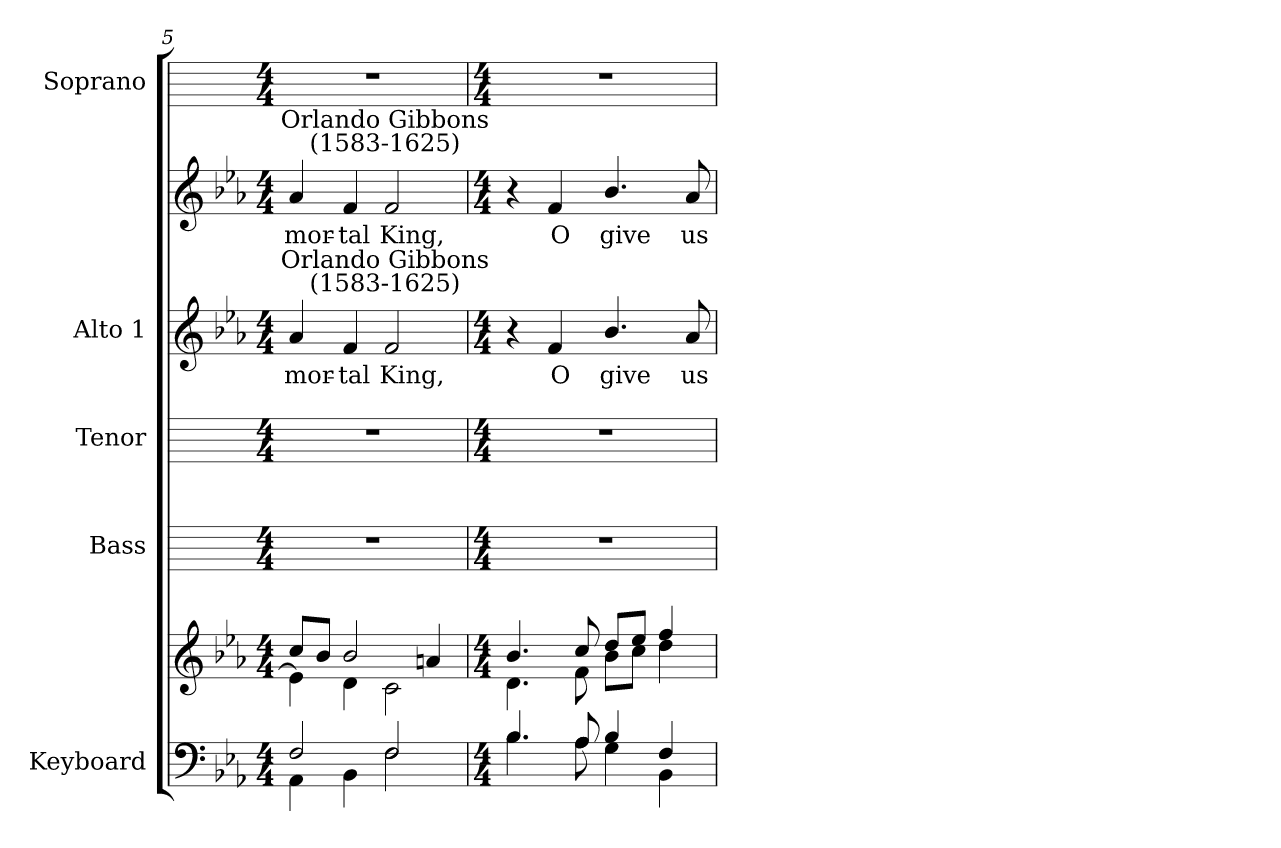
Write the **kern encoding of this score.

**kern	**kern	**kern	**kern	**kern	**text	**kern	**text	**kern
*part5	*part5	*part4	*part3	*part2	*part2	*part2	*part2	*part1
*staff7	*staff6	*staff5	*staff4	*staff3	*staff3	*staff2	*staff2	*staff1
*I"Keyboard	*	*I"Bass	*I"Tenor	*I"Alto 1	*	*	*	*I"Soprano
*	*	*I'B	*I'T	*I'A1	*	*	*	*I'S
*clefF4	*clefG2	*	*	*	*	*clefG2	*	*
*k[b-e-a-]	*k[b-e-a-]	*	*	*k[b-e-a-]	*	*k[b-e-a-]	*	*
*E-:	*E-:	*	*	*E-:	*	*E-:	*	*
*M4/4	*M4/4	*M4/4	*M4/4	*M4/4	*	*M4/4	*	*M4/4
=5	=5	=5	=5	=5	=5	=5	=5	=5
*^	*^	*	*	*	*	*	*	*
!	!	!	!	!	!	!	!LO:LY:b	!	!LO:LY:b	!
2F/	4AA-\	8cc/L	4e-\]	1r	1r	4a-	-mor-	4a-	-mor-	1r
.	.	8b-/J	.	.	.	.	.	.	.	.
!	!	!	!	!	!	!	!LO:LY:b	!	!LO:LY:b	!
.	4BB-\	2b-/	4d\	.	.	4f	-tal	4f	-tal	.
!	!	!	!	!	!	!	!	!LO:TX:a:cj:t=Orlando Gibbons\n(1583-1625)	!	!
!	!	!	!	!	!	!LO:TX:a:cj:t=Orlando Gibbons\n(1583-1625)	!	!	!	!
!	!	!	!	!	!	!	!LO:LY:b	!	!LO:LY:b	!
2F/	2F\	.	2c\	.	.	2f	King,	2f	King,	.
.	.	4an/	.	.	.	.	.	.	.	.
!!LO:LB:g=z
=6	=6	=6	=6	=6	=6	=6	=6	=6	=6	=6
*M4/4	*	*M4/4	*	*M4/4	*M4/4	*M4/4	*	*M4/4	*	*M4/4
4.B-/	4.B-\	4.b-/	4.d\	1r	1r	4r	.	4r	.	1r
!	!	!	!	!	!	!	!LO:LY:b	!	!LO:LY:b	!
.	.	.	.	.	.	4f	O	4f	O	.
8A-/	8A-\	8cc/	8f\	.	.	.	.	.	.	.
!	!	!	!	!	!	!	!LO:LY:b	!	!LO:LY:b	!
4B-/	4G\	8dd/L	8b-\L	.	.	4.b-/	give	4.b-/	give	.
.	.	8ee-/J	8cc\J	.	.	.	.	.	.	.
4F/	4BB-\	4ff/	4dd\	.	.	.	.	.	.	.
!	!	!	!	!	!	!	!LO:LY:b	!	!LO:LY:b	!
.	.	.	.	.	.	8a-	us	8a-	us	.
*v	*v	*	*	*	*	*	*	*	*	*
*	*v	*v	*	*	*	*	*	*	*
=	=	=	=	=	=	=	=	=
*-	*-	*-	*-	*-	*-	*-	*-	*-
